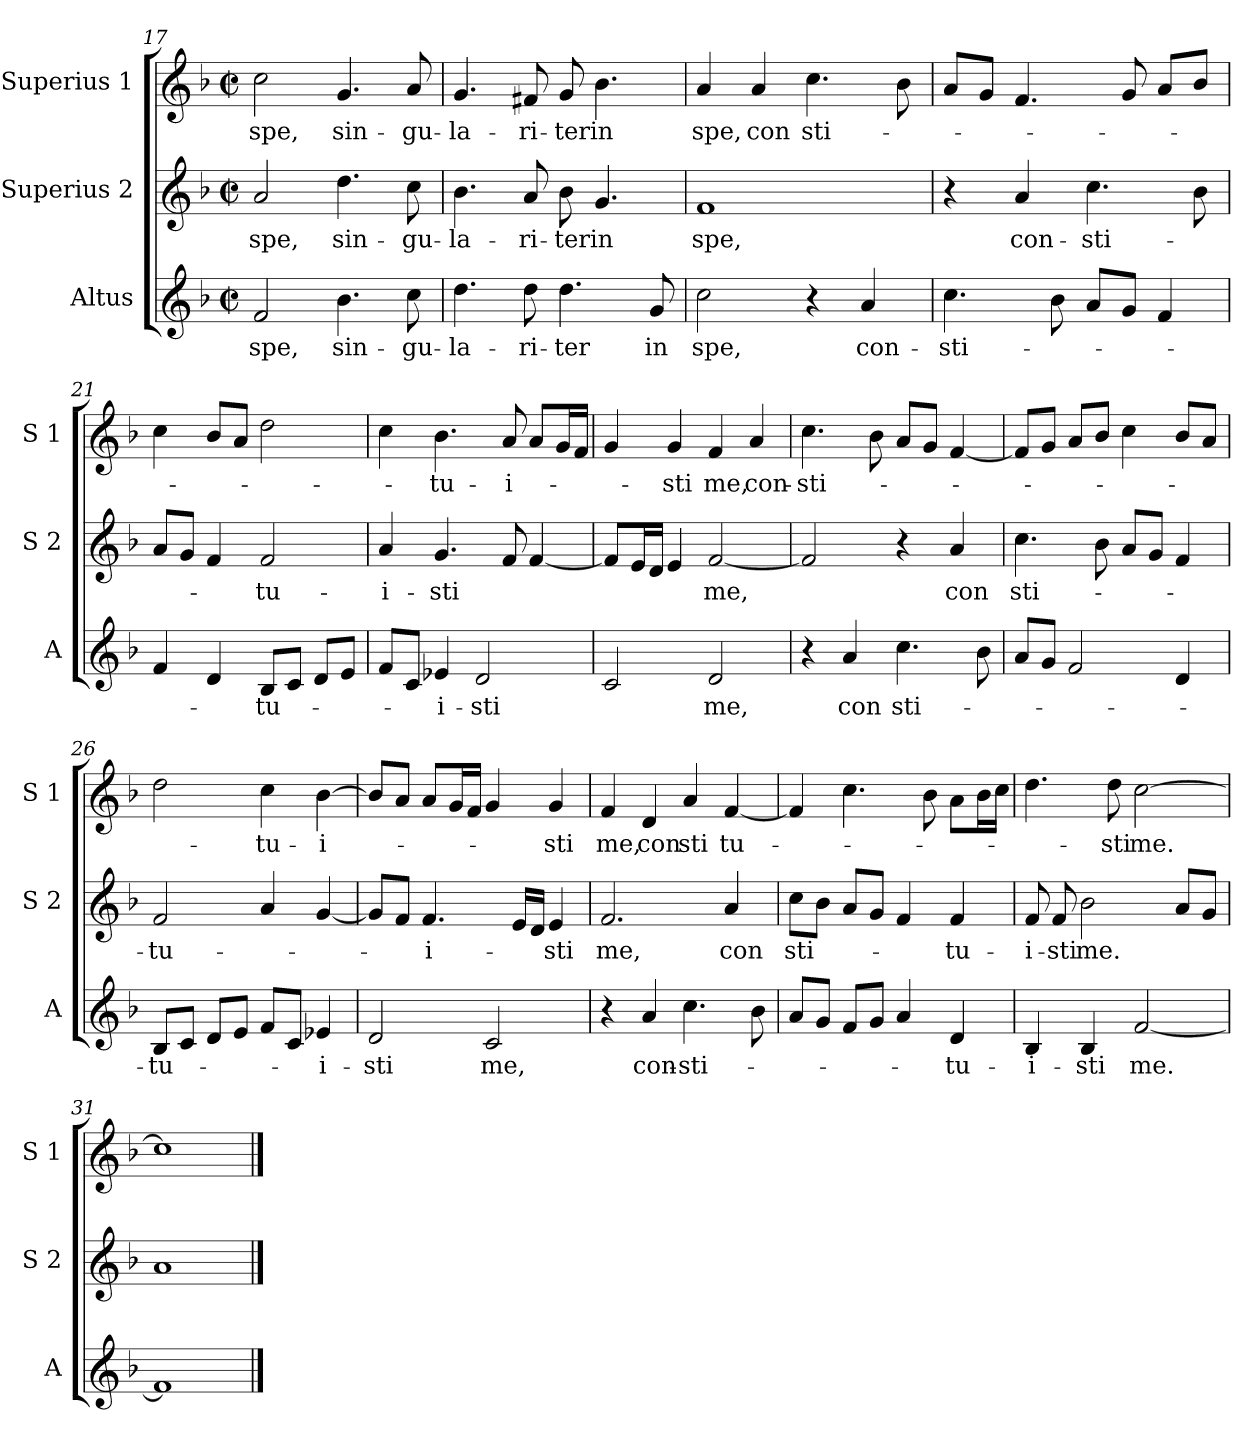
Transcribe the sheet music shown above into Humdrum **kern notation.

**kern	**text	**kern	**text	**kern	**text
*part3	*part3	*part2	*part2	*part1	*part1
*staff3	*staff3	*staff2	*staff2	*staff1	*staff1
*I"Altus	*	*I"Superius 2	*	*I"Superius 1	*
*I'A	*	*I'S 2	*	*I'S 1	*
!!LO:PB:g=z
*clefG2	*	*clefG2	*	*clefG2	*
*k[b-]	*	*k[b-]	*	*k[b-]	*
*F:	*	*F:	*	*F:	*
*M2/2	*	*M2/2	*	*M2/2	*
*met(c|)	*	*met(c|)	*	*met(c|)	*
=17	=17	=17	=17	=17	=17
!	!LO:LY:b	!	!LO:LY:b	!	!LO:LY:b
2f/	spe,	2a/	spe,	2cc\	spe,
!	!LO:LY:b	!	!LO:LY:b	!	!LO:LY:b
4.b-\	sin-	4.dd\	sin-	4.g/	sin-
!	!LO:LY:b	!	!LO:LY:b	!	!LO:LY:b
8cc\	-gu-	8cc\	-gu-	8a/	-gu-
=18	=18	=18	=18	=18	=18
!	!LO:LY:b	!	!LO:LY:b	!	!LO:LY:b
4.dd\	-la-	4.b-\	-la-	4.g/	-la-
!	!LO:LY:b	!	!LO:LY:b	!	!LO:LY:b
8dd\	-ri-	8a/	-ri-	8f#X/	-ri-
!	!LO:LY:b	!	!LO:LY:b	!	!LO:LY:b
4.dd\	-ter	8b-\	-ter	8g/	-ter
!	!	!	!LO:LY:b	!	!LO:LY:b
.	.	4.g/	in	4.b-\	in
!	!LO:LY:b	!	!	!	!
8g/	in	.	.	.	.
=19	=19	=19	=19	=19	=19
!	!LO:LY:b	!	!LO:LY:b	!	!LO:LY:b
2cc\	spe,	1f	spe,	4a/	spe,
!	!	!	!	!	!LO:LY:b
.	.	.	.	4a/	con
!	!	!	!	!	!LO:LY:b
4r	.	.	.	4.cc\	sti-
!	!LO:LY:b	!	!	!	!
4a/	con-	.	.	.	.
.	.	.	.	8b-\	.
=20	=20	=20	=20	=20	=20
!	!LO:LY:b	!	!	!	!
4.cc\	-sti-	4r	.	8a/L	.
.	.	.	.	8g/J	.
!	!	!	!LO:LY:b	!	!
.	.	4a/	con-	4.f/	.
8b-\	.	.	.	.	.
!	!	!	!LO:LY:b	!	!
8a/L	.	4.cc\	-sti-	.	.
8g/J	.	.	.	8g/	.
4f/	.	.	.	8a/L	.
.	.	8b-\	.	8b-/J	.
=21	=21	=21	=21	=21	=21
4f/	.	8a/L	.	4cc\	.
.	.	8g/J	.	.	.
4d/	.	4f/	.	8b-/L	.
.	.	.	.	8a/J	.
!	!LO:LY:b	!	!LO:LY:b	!	!
8B-/L	-tu-	2f/	-tu-	2dd\	.
8c/J	.	.	.	.	.
8d/L	.	.	.	.	.
8e/J	.	.	.	.	.
!!LO:LB:g=z
=22	=22	=22	=22	=22	=22
!	!	!	!LO:LY:b	!	!
8f/L	.	4a/	-i-	4cc\	.
8c/J	.	.	.	.	.
!	!LO:LY:b	!	!LO:LY:b	!	!LO:LY:b
4e-X/	-i-	4.g/	-sti	4.b-\	-tu-
!	!LO:LY:b	!	!	!	!
2d/	-sti	.	.	.	.
!	!	!	!	!	!LO:LY:b
.	.	8f/	.	8a/	-i-
.	.	[4f/	.	8a/L	.
.	.	.	.	16g/L	.
.	.	.	.	16f/JJ	.
=23	=23	=23	=23	=23	=23
2c/	.	8f/L]	.	4g/	.
.	.	16e/L	.	.	.
.	.	16d/JJ	.	.	.
!	!	!	!	!	!LO:LY:b
.	.	4e/	.	4g/	-sti
!	!LO:LY:b	!	!LO:LY:b	!	!LO:LY:b
2d/	me,	[2f/	me,	4f/	me,
!	!	!	!	!	!LO:LY:b
.	.	.	.	4a/	con-
=24	=24	=24	=24	=24	=24
!	!	!	!	!	!LO:LY:b
4r	.	2f/]	.	4.cc\	-sti-
!	!LO:LY:b	!	!	!	!
4a/	con	.	.	.	.
.	.	.	.	8b-\	.
!	!LO:LY:b	!	!	!	!
4.cc\	sti-	4r	.	8a/L	.
.	.	.	.	8g/J	.
!	!	!	!LO:LY:b	!	!
.	.	4a/	con	[4f/	.
8b-\	.	.	.	.	.
=25	=25	=25	=25	=25	=25
!	!	!	!LO:LY:b	!	!
8a/L	.	4.cc\	sti-	8f/L]	.
8g/J	.	.	.	8g/J	.
2f/	.	.	.	8a/L	.
.	.	8b-\	.	8b-/J	.
.	.	8a/L	.	4cc\	.
.	.	8g/J	.	.	.
4d/	.	4f/	.	8b-/L	.
.	.	.	.	8a/J	.
=26	=26	=26	=26	=26	=26
!	!LO:LY:b	!	!LO:LY:b	!	!
8B-/L	-tu-	2f/	-tu-	2dd\	.
8c/J	.	.	.	.	.
8d/L	.	.	.	.	.
8e/J	.	.	.	.	.
!	!	!	!	!	!LO:LY:b
8f/L	.	4a/	.	4cc\	-tu-
8c/J	.	.	.	.	.
!	!LO:LY:b	!	!	!	!LO:LY:b
4e-X/	-i-	[4g/	.	[4b-\	-i-
!!LO:LB:g=z
=27	=27	=27	=27	=27	=27
!	!LO:LY:b	!	!	!	!
2d/	-sti	8g/L]	.	8b-/L]	.
.	.	8f/J	.	8a/J	.
!	!	!	!LO:LY:b	!	!
.	.	4.f/	-i-	8a/L	.
.	.	.	.	16g/L	.
.	.	.	.	16f/JJ	.
!	!LO:LY:b	!	!	!	!
2c/	me,	.	.	4g/	.
.	.	16e/LL	.	.	.
.	.	16d/JJ	.	.	.
!	!	!	!LO:LY:b	!	!LO:LY:b
.	.	4e/	-sti	4g/	-sti
=28	=28	=28	=28	=28	=28
!	!	!	!LO:LY:b	!	!LO:LY:b
4r	.	2.f/	me,	4f/	me,
!	!LO:LY:b	!	!	!	!LO:LY:b
4a/	con-	.	.	4d/	con
!	!LO:LY:b	!	!	!	!LO:LY:b
4.cc\	-sti-	.	.	4a/	sti
!	!	!	!LO:LY:b	!	!LO:LY:b
.	.	4a/	con	[4f/	tu-
8b-\	.	.	.	.	.
=29	=29	=29	=29	=29	=29
!	!	!	!LO:LY:b	!	!
8a/L	.	8cc\L	sti-	4f/]	.
8g/J	.	8b-\J	.	.	.
8f/L	.	8a/L	.	4.cc\	.
8g/J	.	8g/J	.	.	.
4a/	.	4f/	.	.	.
.	.	.	.	8b-\	.
!	!LO:LY:b	!	!LO:LY:b	!	!
4d/	-tu-	4f/	-tu-	8a\L	.
.	.	.	.	16b-\L	.
.	.	.	.	16cc\JJ	.
=30	=30	=30	=30	=30	=30
!	!LO:LY:b	!	!LO:LY:b	!	!
4B-/	-i-	8f/	-i-	4.dd\	.
!	!	!	!LO:LY:b	!	!
.	.	8f/	-sti	.	.
!	!LO:LY:b	!	!LO:LY:b	!	!
4B-/	-sti	2b-\	me.	.	.
!	!	!	!	!	!LO:LY:b
.	.	.	.	8dd\	-sti
!	!LO:LY:b	!	!	!	!LO:LY:b
[2f/	me.	.	.	[2cc\	me.
.	.	8a/L	.	.	.
.	.	8g/J	.	.	.
=31	=31	=31	=31	=31	=31
1f]	.	1a	.	1cc]	.
==	==	==	==	==	==
*-	*-	*-	*-	*-	*-
